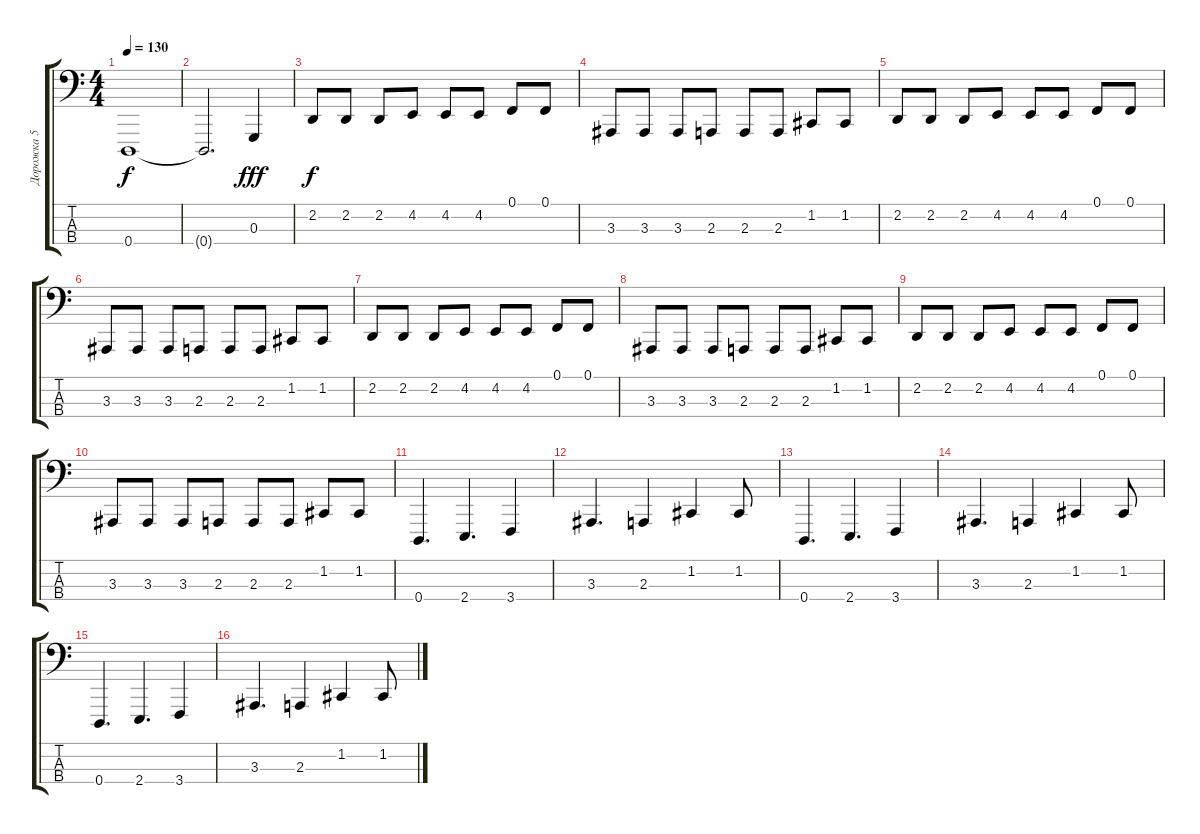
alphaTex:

\track ("Дорожка 5" "Дорожка 5") {instrument lead8bassandlead}
\staff {score tabs}
\tuning (F2 C2 G1 D1) {hide}
\ts (4 4)
\tempo 130
\clef f4
\ks c
0.4.1{dy f} |
0.4{t}.2{d} 0.3.4{dy fff} |
2.2.8{dy f} 2.2.8 2.2.8 4.2.8 4.2.8 4.2.8 0.1.8 0.1.8 |
3.3.8 3.3.8 3.3.8 2.3.8 2.3.8 2.3.8 1.2.8 1.2.8 |
2.2.8 2.2.8 2.2.8 4.2.8 4.2.8 4.2.8 0.1.8 0.1.8 |
3.3.8 3.3.8 3.3.8 2.3.8 2.3.8 2.3.8 1.2.8 1.2.8 |
2.2.8 2.2.8 2.2.8 4.2.8 4.2.8 4.2.8 0.1.8 0.1.8 |
3.3.8 3.3.8 3.3.8 2.3.8 2.3.8 2.3.8 1.2.8 1.2.8 |
2.2.8 2.2.8 2.2.8 4.2.8 4.2.8 4.2.8 0.1.8 0.1.8 |
3.3.8 3.3.8 3.3.8 2.3.8 2.3.8 2.3.8 1.2.8 1.2.8 |
0.4.4{d} 2.4.4{d} 3.4.4 |
3.3.4{d} 2.3.4 1.2.4 1.2.8 |
0.4.4{d} 2.4.4{d} 3.4.4 |
3.3.4{d} 2.3.4 1.2.4 1.2.8 |
0.4.4{d} 2.4.4{d} 3.4.4 |
3.3.4{d} 2.3.4 1.2.4 1.2.8
